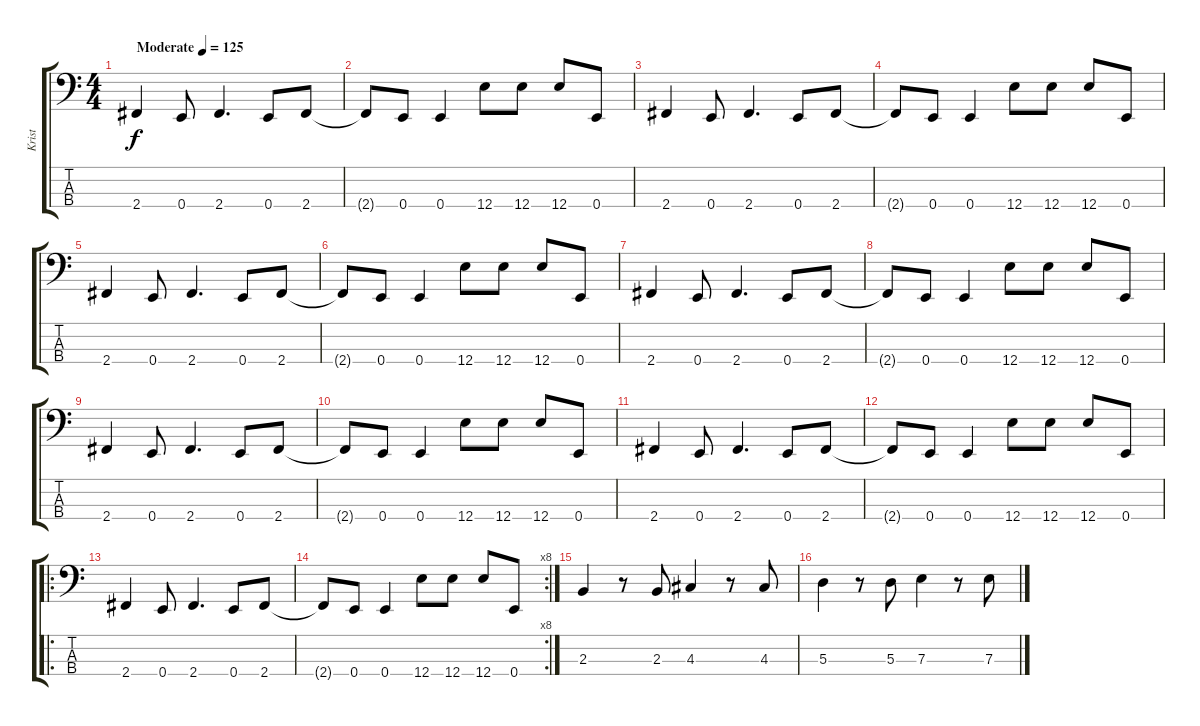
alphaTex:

\track ("Krist" "Krist") {instrument electricbasspick}
\staff {score tabs}
\tuning (G2 D2 A1 E1) {hide}
\ts (4 4)
\tempo (125 "Moderate")
\clef f4
\ks c
2.4.4{dy f instrument electricbasspick} 0.4.8 2.4.4{d} 0.4.8 2.4.8 |
2.4{t}.8 0.4.8 0.4.4 12.4.8 12.4.8 12.4.8 0.4.8 |
2.4.4 0.4.8 2.4.4{d} 0.4.8 2.4.8 |
2.4{t}.8 0.4.8 0.4.4 12.4.8 12.4.8 12.4.8 0.4.8 |
2.4.4 0.4.8 2.4.4{d} 0.4.8 2.4.8 |
2.4{t}.8 0.4.8 0.4.4 12.4.8 12.4.8 12.4.8 0.4.8 |
2.4.4 0.4.8 2.4.4{d} 0.4.8 2.4.8 |
2.4{t}.8 0.4.8 0.4.4 12.4.8 12.4.8 12.4.8 0.4.8 |
2.4.4 0.4.8 2.4.4{d} 0.4.8 2.4.8 |
2.4{t}.8 0.4.8 0.4.4 12.4.8 12.4.8 12.4.8 0.4.8 |
2.4.4 0.4.8 2.4.4{d} 0.4.8 2.4.8 |
2.4{t}.8 0.4.8 0.4.4 12.4.8 12.4.8 12.4.8 0.4.8 |
\ro
2.4.4 0.4.8 2.4.4{d} 0.4.8 2.4.8 |
\rc 8
2.4{t}.8 0.4.8 0.4.4 12.4.8 12.4.8 12.4.8 0.4.8 |
2.3.4 r.8 2.3.8 4.3.4 r.8 4.3.8 |
5.3.4 r.8 5.3.8 7.3.4 r.8 7.3.8
